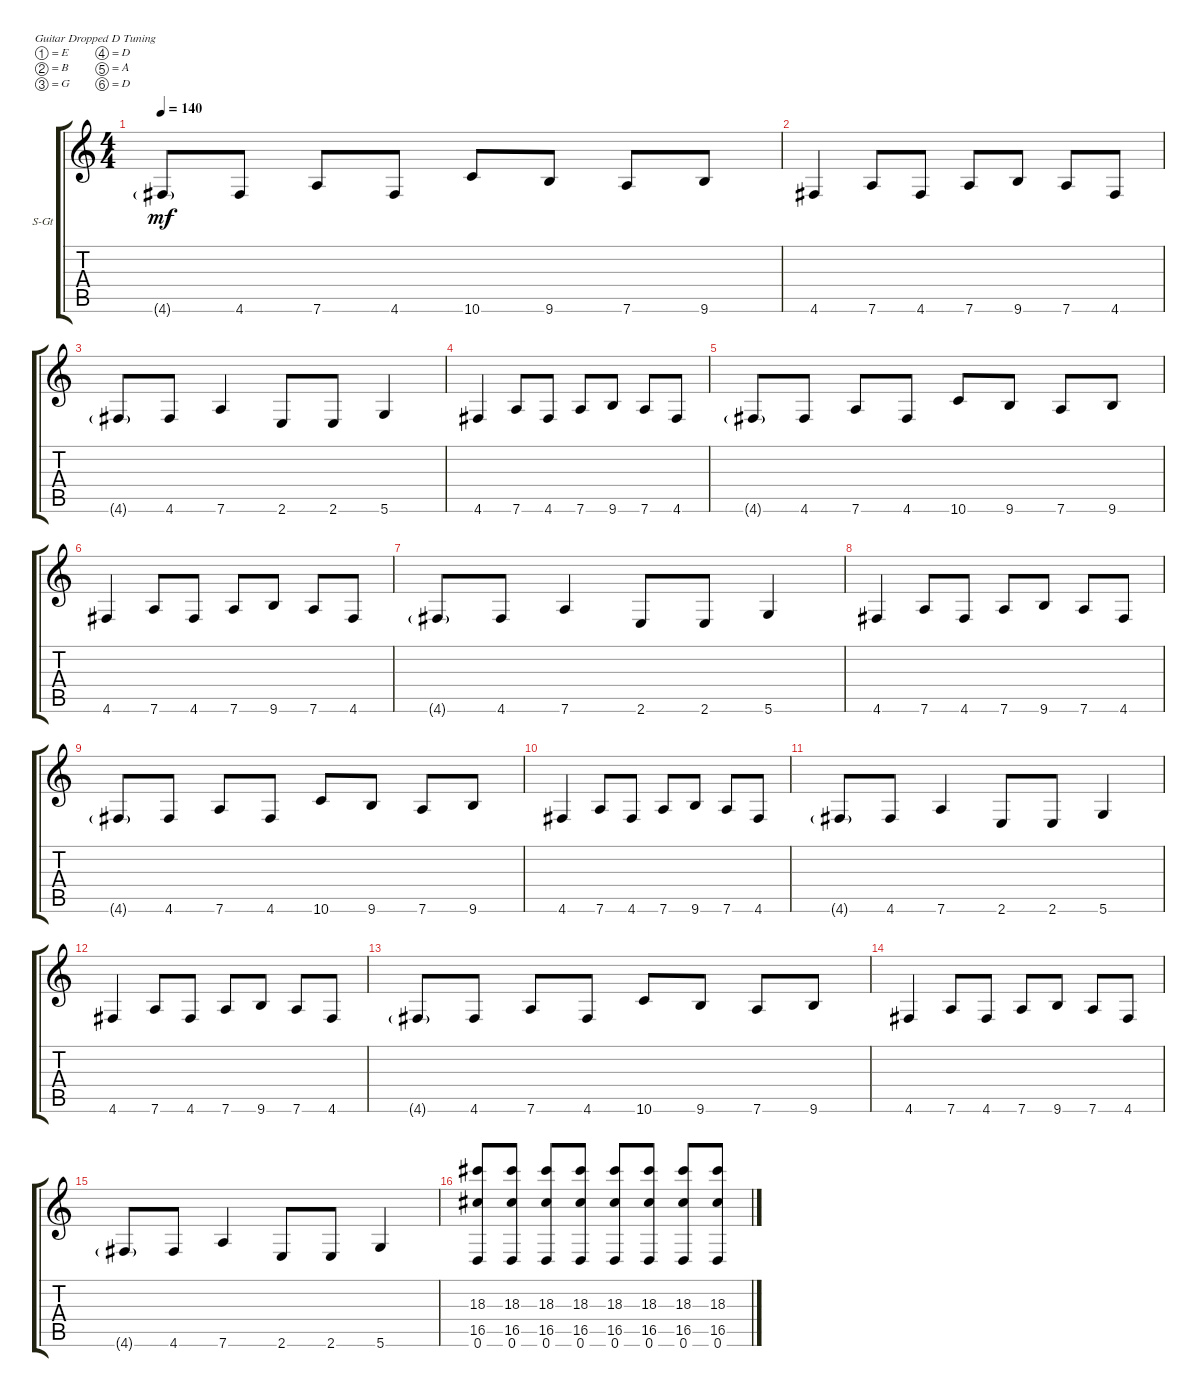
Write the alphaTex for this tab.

\defaultSystemsLayout 4
\bracketExtendMode groupsimilarinstruments
\firstSystemTrackNameOrientation horizontal
\otherSystemsTrackNameOrientation horizontal
\track ("Steel Guitar" "S-Gt") {instrument acousticguitarsteel}
\staff {score tabs}
\tuning (E4 B3 G3 D3 A2 D2)
\ts (4 4)
\tempo 140
\clef g2
\ks c
4.6{g}.8{dy mf} 4.6.8 7.6.8 4.6.8 10.6.8 9.6.8 7.6.8 9.6.8 |
4.6.4 7.6.8 4.6.8 7.6.8 9.6.8 7.6.8 4.6.8 |
4.6{g}.8 4.6.8 7.6.4 2.6.8 2.6.8 5.6.4 |
4.6.4 7.6.8 4.6.8 7.6.8 9.6.8 7.6.8 4.6.8 |
4.6{g}.8 4.6.8 7.6.8 4.6.8 10.6.8 9.6.8 7.6.8 9.6.8 |
4.6.4 7.6.8 4.6.8 7.6.8 9.6.8 7.6.8 4.6.8 |
4.6{g}.8 4.6.8 7.6.4 2.6.8 2.6.8 5.6.4 |
4.6.4 7.6.8 4.6.8 7.6.8 9.6.8 7.6.8 4.6.8 |
4.6{g}.8 4.6.8 7.6.8 4.6.8 10.6.8 9.6.8 7.6.8 9.6.8 |
4.6.4 7.6.8 4.6.8 7.6.8 9.6.8 7.6.8 4.6.8 |
4.6{g}.8 4.6.8 7.6.4 2.6.8 2.6.8 5.6.4 |
4.6.4 7.6.8 4.6.8 7.6.8 9.6.8 7.6.8 4.6.8 |
4.6{g}.8 4.6.8 7.6.8 4.6.8 10.6.8 9.6.8 7.6.8 9.6.8 |
4.6.4 7.6.8 4.6.8 7.6.8 9.6.8 7.6.8 4.6.8 |
4.6{g}.8 4.6.8 7.6.4 2.6.8 2.6.8 5.6.4 |
(16.5 18.3 0.6).8 (16.5 18.3 0.6).8 (16.5 18.3 0.6).8 (16.5 18.3 0.6).8 (16.5 18.3 0.6).8 (16.5 18.3 0.6).8 (16.5 18.3 0.6).8 (16.5 18.3 0.6).8
